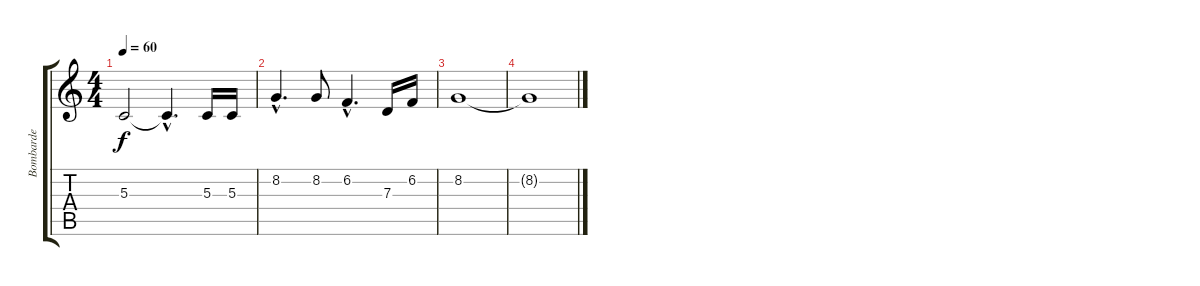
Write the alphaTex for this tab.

\track ("Bombarde" "Bombarde") {instrument englishhorn}
\staff {score tabs}
\tuning (E4 B3 G3 D3 A2 E2) {hide}
\ts (4 4)
\tempo 60
\clef g2
\ks c
5.3{t}.2{dy f} 5.3{hac t}.4{d} 5.3.16 5.3.16 |
8.2{hac}.4{d} 8.2.8 6.2{hac}.4{d} 7.3.16 6.2.16 |
8.2.1 |
8.2{t}.1
